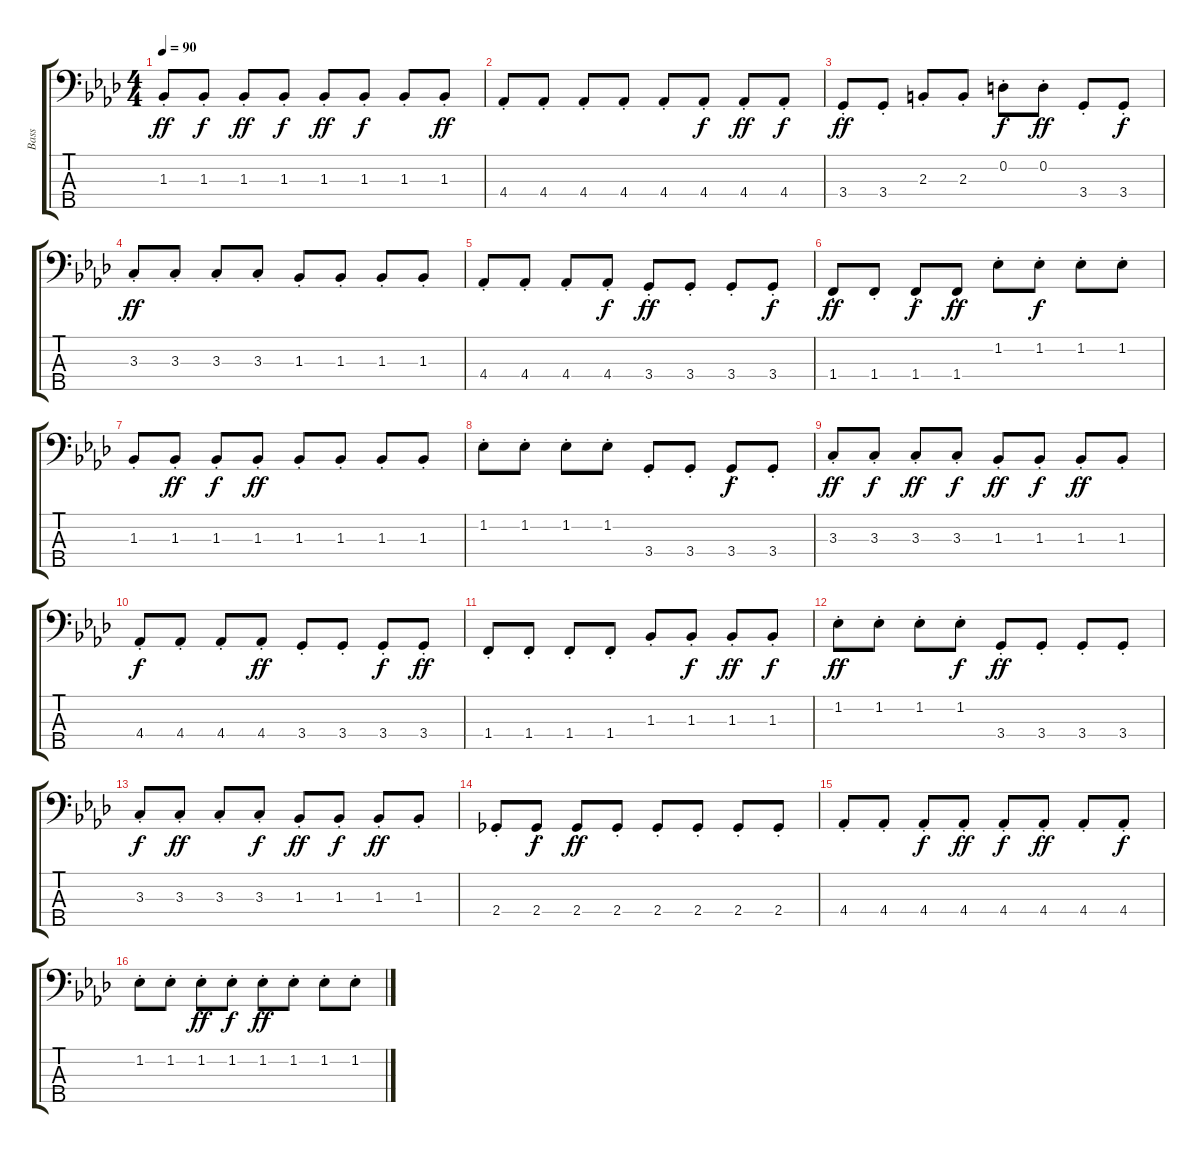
\track ("Bass" "Bass") {instrument electricbassfinger}
\staff {score tabs}
\tuning (G2 D2 A1 E1 B0) {hide}
\ts (4 4)
\tempo 90
\clef f4
\ks ab
1.3{st}.8{dy ff} 1.3{st}.8{dy f} 1.3{st}.8{dy ff} 1.3{st}.8{dy f} 1.3{st}.8{dy ff} 1.3{st}.8{dy f} 1.3{st}.8 1.3{st}.8{dy ff} |
4.4{st}.8 4.4{st}.8 4.4{st}.8 4.4{st}.8 4.4{st}.8 4.4{st}.8{dy f} 4.4{st}.8{dy ff} 4.4{st}.8{dy f} |
3.4{st}.8{dy ff} 3.4{st}.8 2.3{st}.8 2.3{st}.8 0.2{st}.8{dy f} 0.2{st}.8{dy ff} 3.4{st}.8 3.4{st}.8{dy f} |
3.3{st}.8{dy ff} 3.3{st}.8 3.3{st}.8 3.3{st}.8 1.3{st}.8 1.3{st}.8 1.3{st}.8 1.3{st}.8 |
4.4{st}.8 4.4{st}.8 4.4{st}.8 4.4{st}.8{dy f} 3.4{st}.8{dy ff} 3.4{st}.8 3.4{st}.8 3.4{st}.8{dy f} |
1.4{st}.8{dy ff} 1.4{st}.8 1.4{st}.8{dy f} 1.4{st}.8{dy ff} 1.2{st}.8 1.2{st}.8{dy f} 1.2{st}.8 1.2{st}.8 |
1.3{st}.8 1.3{st}.8{dy ff} 1.3{st}.8{dy f} 1.3{st}.8{dy ff} 1.3{st}.8 1.3{st}.8 1.3{st}.8 1.3{st}.8 |
1.2{st}.8 1.2{st}.8 1.2{st}.8 1.2{st}.8 3.4{st}.8 3.4{st}.8 3.4{st}.8{dy f} 3.4{st}.8 |
3.3{st}.8{dy ff} 3.3{st}.8{dy f} 3.3{st}.8{dy ff} 3.3{st}.8{dy f} 1.3{st}.8{dy ff} 1.3{st}.8{dy f} 1.3{st}.8{dy ff} 1.3{st}.8 |
4.4{st}.8{dy f} 4.4{st}.8 4.4{st}.8 4.4{st}.8{dy ff} 3.4{st}.8 3.4{st}.8 3.4{st}.8{dy f} 3.4{st}.8{dy ff} |
1.4{st}.8 1.4{st}.8 1.4{st}.8 1.4{st}.8 1.3{st}.8 1.3{st}.8{dy f} 1.3{st}.8{dy ff} 1.3{st}.8{dy f} |
1.2{st}.8{dy ff} 1.2{st}.8 1.2{st}.8 1.2{st}.8{dy f} 3.4{st}.8{dy ff} 3.4{st}.8 3.4{st}.8 3.4{st}.8 |
3.3{st}.8{dy f} 3.3{st}.8{dy ff} 3.3{st}.8 3.3{st}.8{dy f} 1.3{st}.8{dy ff} 1.3{st}.8{dy f} 1.3{st}.8{dy ff} 1.3{st}.8 |
2.4{st}.8 2.4{st}.8{dy f} 2.4{st}.8{dy ff} 2.4{st}.8 2.4{st}.8 2.4{st}.8 2.4{st}.8 2.4{st}.8 |
4.4{st}.8 4.4{st}.8 4.4{st}.8{dy f} 4.4{st}.8{dy ff} 4.4{st}.8{dy f} 4.4{st}.8{dy ff} 4.4{st}.8 4.4{st}.8{dy f} |
1.2{st}.8 1.2{st}.8 1.2{st}.8{dy ff} 1.2{st}.8{dy f} 1.2{st}.8{dy ff} 1.2{st}.8 1.2{st}.8 1.2{st}.8
